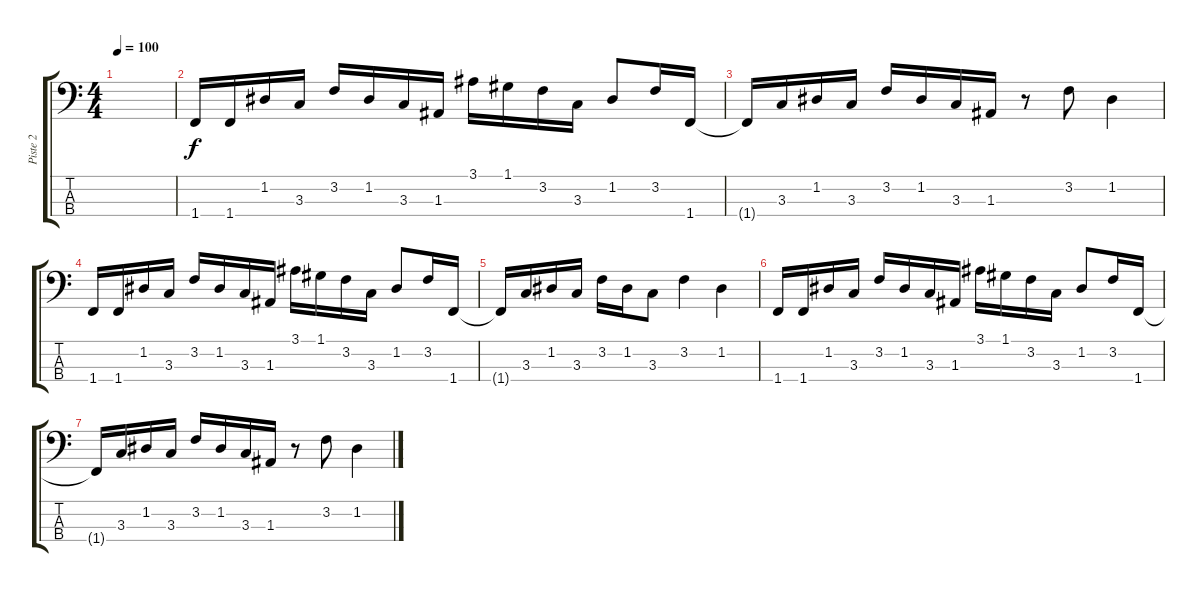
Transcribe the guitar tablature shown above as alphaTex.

\track ("Piste 2" "Piste 2") {instrument electricbassfinger}
\staff {score tabs}
\tuning (G2 D2 A1 E1) {hide}
\ts (4 4)
\tempo 100
\clef f4
\ks c
|
1.4.16 1.4.16 1.2.16 3.3.16 3.2.16 1.2.16 3.3.16 1.3.16 3.1.16 1.1.16 3.2.16 3.3.16 1.2.8 3.2.16 1.4.16 |
1.4{t}.16 3.3.16 1.2.16 3.3.16 3.2.16 1.2.16 3.3.16 1.3.16 r.8 3.2.8 1.2.4 |
1.4.16 1.4.16 1.2.16 3.3.16 3.2.16 1.2.16 3.3.16 1.3.16 3.1.16 1.1.16 3.2.16 3.3.16 1.2.8 3.2.16 1.4.16 |
1.4{t}.16 3.3.16 1.2.16 3.3.16 3.2.16 1.2.16 3.3.8 3.2.4 1.2.4 |
1.4.16 1.4.16 1.2.16 3.3.16 3.2.16 1.2.16 3.3.16 1.3.16 3.1.16 1.1.16 3.2.16 3.3.16 1.2.8 3.2.16 1.4.16 |
1.4{t}.16 3.3.16 1.2.16 3.3.16 3.2.16 1.2.16 3.3.16 1.3.16 r.8 3.2.8 1.2.4
